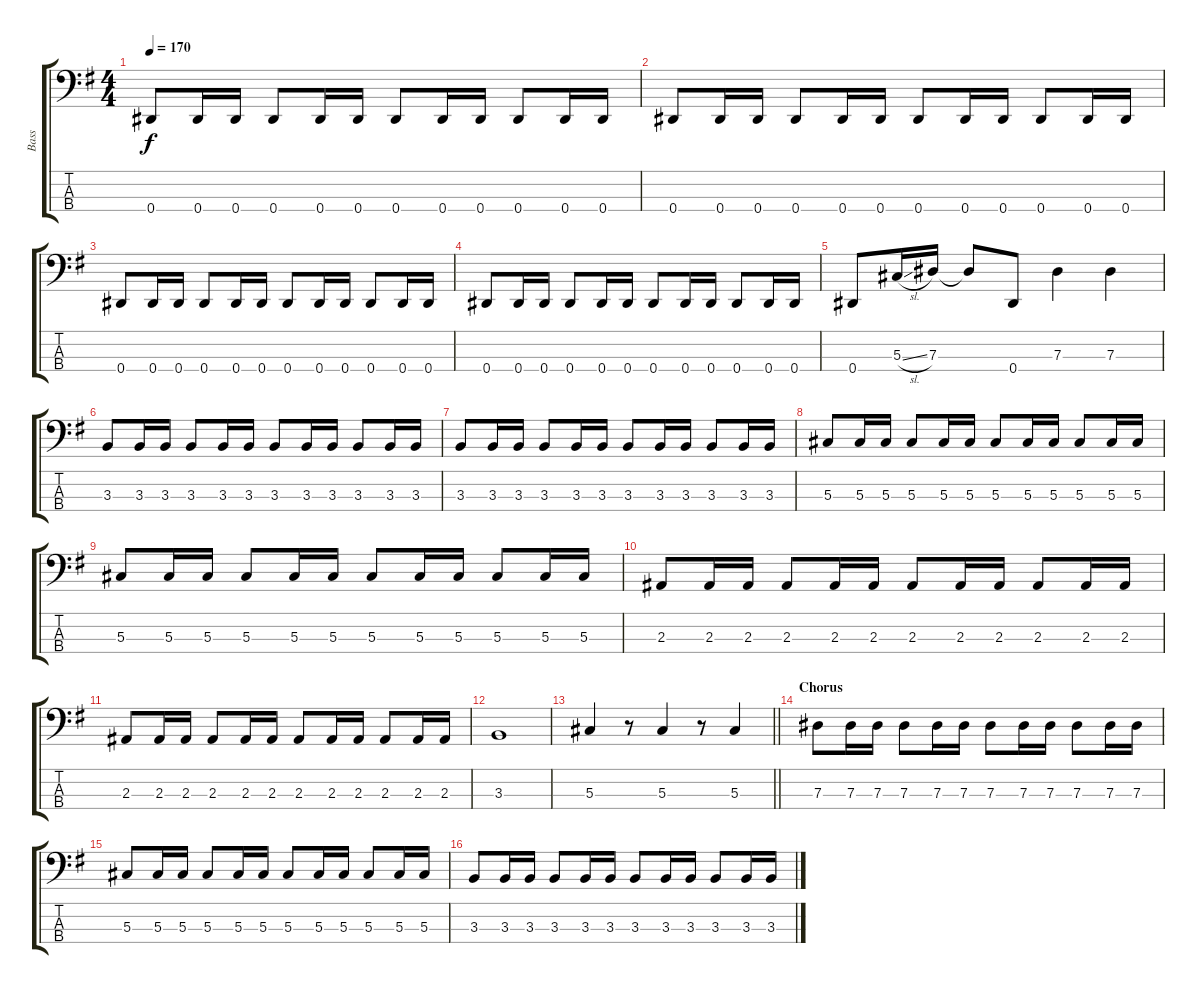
\track ("Bass" "Bass") {instrument electricbassfinger}
\staff {score tabs}
\tuning (Gb2 Db2 Ab1 Eb1) {hide}
\ts (4 4)
\tempo 170
\clef f4
\ks g
0.4.8{dy f} 0.4.16 0.4.16 0.4.8 0.4.16 0.4.16 0.4.8 0.4.16 0.4.16 0.4.8 0.4.16 0.4.16 |
0.4.8 0.4.16 0.4.16 0.4.8 0.4.16 0.4.16 0.4.8 0.4.16 0.4.16 0.4.8 0.4.16 0.4.16 |
0.4.8 0.4.16 0.4.16 0.4.8 0.4.16 0.4.16 0.4.8 0.4.16 0.4.16 0.4.8 0.4.16 0.4.16 |
0.4.8 0.4.16 0.4.16 0.4.8 0.4.16 0.4.16 0.4.8 0.4.16 0.4.16 0.4.8 0.4.16 0.4.16 |
0.4.8 5.3{sl}.16 7.3.16 7.3{t}.8 0.4.8 7.3.4 7.3.4 |
3.3.8 3.3.16 3.3.16 3.3.8 3.3.16 3.3.16 3.3.8 3.3.16 3.3.16 3.3.8 3.3.16 3.3.16 |
3.3.8 3.3.16 3.3.16 3.3.8 3.3.16 3.3.16 3.3.8 3.3.16 3.3.16 3.3.8 3.3.16 3.3.16 |
5.3.8 5.3.16 5.3.16 5.3.8 5.3.16 5.3.16 5.3.8 5.3.16 5.3.16 5.3.8 5.3.16 5.3.16 |
5.3.8 5.3.16 5.3.16 5.3.8 5.3.16 5.3.16 5.3.8 5.3.16 5.3.16 5.3.8 5.3.16 5.3.16 |
2.3.8 2.3.16 2.3.16 2.3.8 2.3.16 2.3.16 2.3.8 2.3.16 2.3.16 2.3.8 2.3.16 2.3.16 |
2.3.8 2.3.16 2.3.16 2.3.8 2.3.16 2.3.16 2.3.8 2.3.16 2.3.16 2.3.8 2.3.16 2.3.16 |
3.3.1 |
\barLineRight lightlight
5.3.4 r.8 5.3.4 r.8 5.3.4 |
\section ("" "Chorus")
7.3.8 7.3.16 7.3.16 7.3.8 7.3.16 7.3.16 7.3.8 7.3.16 7.3.16 7.3.8 7.3.16 7.3.16 |
5.3.8 5.3.16 5.3.16 5.3.8 5.3.16 5.3.16 5.3.8 5.3.16 5.3.16 5.3.8 5.3.16 5.3.16 |
3.3.8 3.3.16 3.3.16 3.3.8 3.3.16 3.3.16 3.3.8 3.3.16 3.3.16 3.3.8 3.3.16 3.3.16
